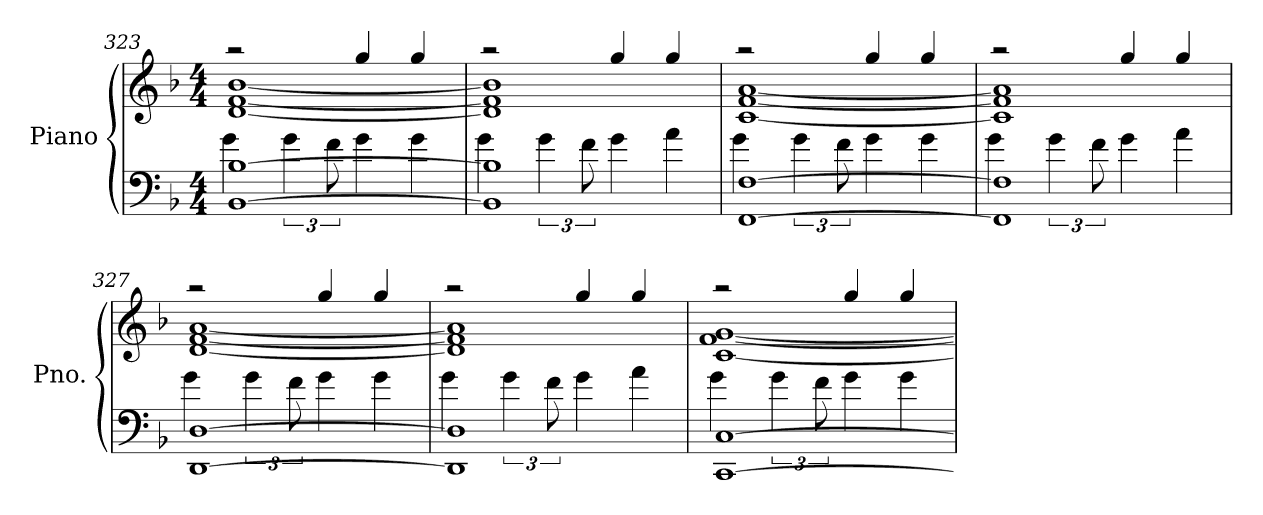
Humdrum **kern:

**kern	**kern
*part1	*part1
*staff2	*staff1
*I"Piano	*
*I'Pno.	*
!!LO:LB:g=z
*clefF4	*clefG2
*k[b-]	*k[b-]
*M4/4	*M4/4
=323	=323
*^	*^
[1BB- [1B-	4g\	2r	[1d [1f [1b-
.	6g\	.	.
.	12f\	.	.
.	4g\	4gg/	.
.	4g\	4gg/	.
=324	=324	=324	=324
1BB-] 1B-]	4g\	2r	1d] 1f] 1b-]
.	6g\	.	.
.	12f\	.	.
.	4g\	4gg/	.
.	4a\	4gg/	.
=325	=325	=325	=325
[1FF [1F	4g\	2r	[1c [1f [1a
.	6g\	.	.
.	12f\	.	.
.	4g\	4gg/	.
.	4g\	4gg/	.
=326	=326	=326	=326
1FF] 1F]	4g\	2r	1c] 1f] 1a]
.	6g\	.	.
.	12f\	.	.
.	4g\	4gg/	.
.	4a\	4gg/	.
=327	=327	=327	=327
[1DD [1D	4g\	2r	[1d [1f [1a
.	6g\	.	.
.	12f\	.	.
.	4g\	4gg/	.
.	4g\	4gg/	.
!!LO:LB:g=z	!!
=328	=328	=328	=328
1DD] 1D]	4g\	2r	1d] 1f] 1a]
.	6g\	.	.
.	12f\	.	.
.	4g\	4gg/	.
.	4a\	4gg/	.
=329	=329	=329	=329
[1CC [1C	4g\	2r	[1c [1f [1g
.	6g\	.	.
.	12f\	.	.
.	4g\	4gg/	.
.	4g\	4gg/	.
*v	*v	*	*
*	*v	*v
=	=
*-	*-
